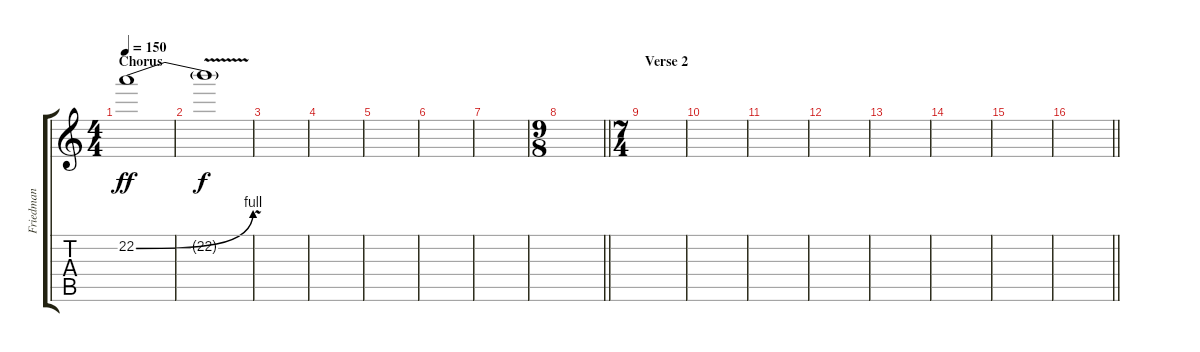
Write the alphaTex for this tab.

\track ("Friedman" "Friedman") {instrument distortionguitar}
\staff {score tabs}
\tuning (E4 B3 G3 D3 A2 E2) {hide}
\ts (4 4)
\section ("" "Chorus")
\tempo 150
\clef g2
\ks c
22.2{be (bend 0 0 60 4)}.1{dy ff} |
22.2{v t}.1{dy f} |
|
|
|
|
|
\ts (9 8)
\barLineRight lightlight
|
\ts (7 4)
\section ("" "Verse 2")
|
|
|
|
|
|
|
\barLineRight lightlight
